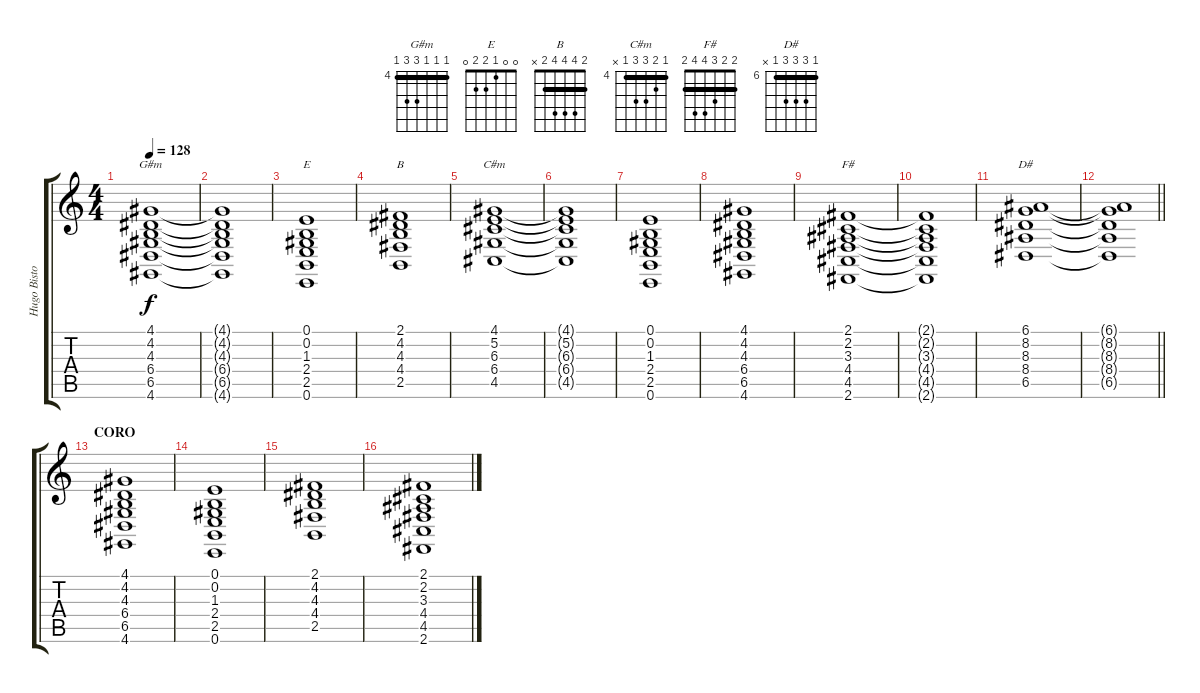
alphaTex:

\track ("Hugo Bistofli" "Hugo Bisto") {instrument synthstrings1}
\staff {score tabs}
\tuning (E4 B3 G3 D3 A2 E2) {hide}
\chord ("G#m" 4 4 4 6 6 4) {firstfret 4 barre 4}
\chord ("E" 0 0 1 2 2 0)
\chord ("B" 2 4 4 4 2 x) {barre 2}
\chord ("C#m" 4 5 6 6 4 x) {firstfret 4 barre 4}
\chord ("F#" 2 2 3 4 4 2) {barre 2}
\chord ("D#" 6 8 8 8 6 x) {firstfret 6 barre 6}
\ts (4 4)
\tempo 128
\clef g2
\ks c
(4.1 4.2 4.3 6.4 6.5 4.6).1{ch "G#m" dy f} |
(4.1{t} 4.2{t} 4.3{t} 6.4{t} 6.5{t} 4.6{t}).1 |
(0.1 0.2 1.3 2.4 2.5 0.6).1{ch "E"} |
(2.1 4.2 4.3 4.4 2.5).1{ch "B"} |
(4.1 5.2 6.3 6.4 4.5).1{ch "C#m"} |
(4.1{t} 5.2{t} 6.3{t} 6.4{t} 4.5{t}).1 |
(0.1 0.2 1.3 2.4 2.5 0.6).1 |
(4.1 4.2 4.3 6.4 6.5 4.6).1 |
(2.1 2.2 3.3 4.4 4.5 2.6).1{ch "F#"} |
(2.1{t} 2.2{t} 3.3{t} 4.4{t} 4.5{t} 2.6{t}).1 |
(6.1 8.2 8.3 8.4 6.5).1{ch "D#"} |
\barLineRight lightlight
(6.1{t} 8.2{t} 8.3{t} 8.4{t} 6.5{t}).1 |
\section ("" "CORO")
(4.1 4.2 4.3 6.4 6.5 4.6).1 |
(0.1 0.2 1.3 2.4 2.5 0.6).1 |
(2.1 4.2 4.3 4.4 2.5).1 |
(2.1 2.2 3.3 4.4 4.5 2.6).1
